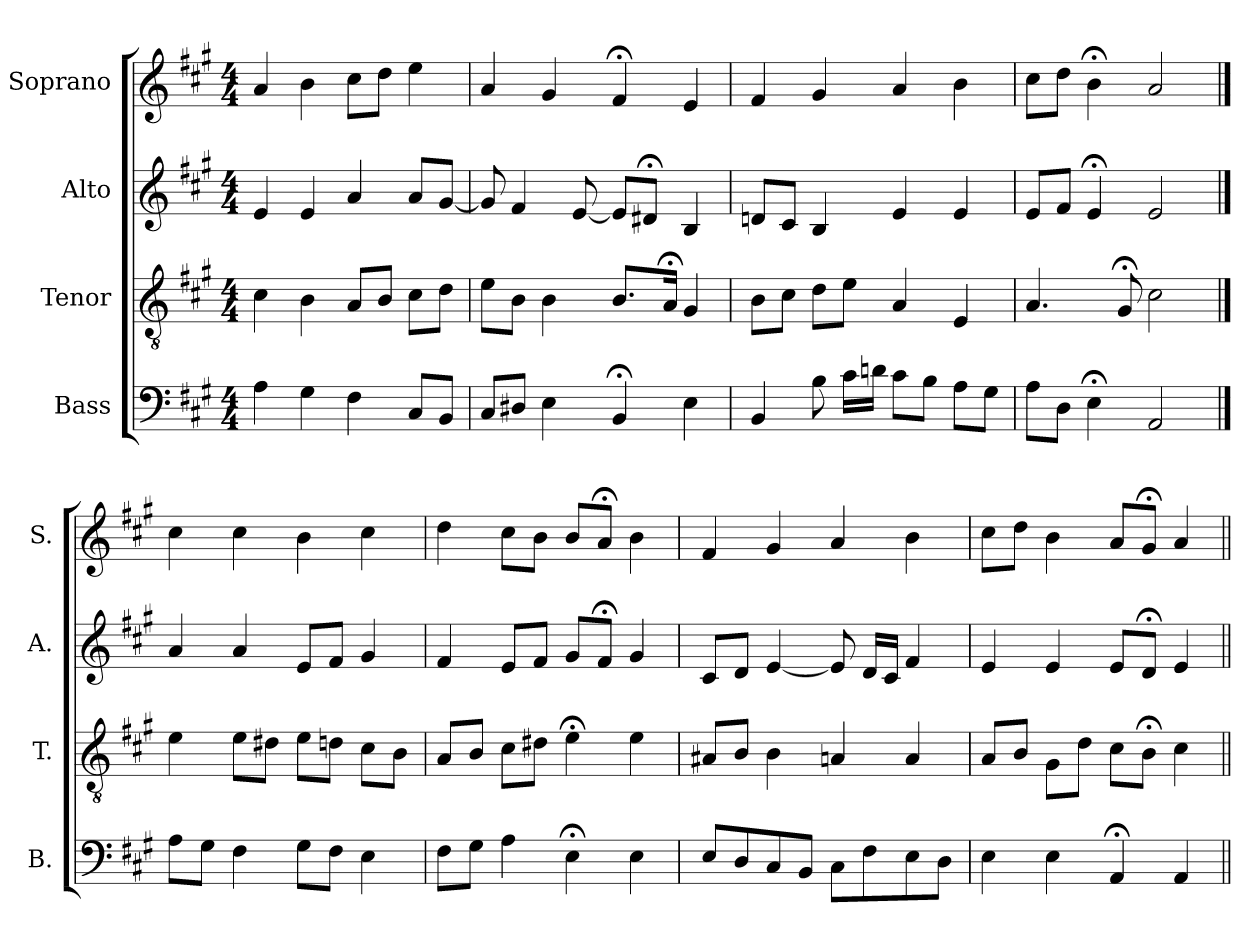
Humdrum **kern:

**kern	**kern	**kern	**kern
*part4	*part3	*part2	*part1
*staff4	*staff3	*staff2	*staff1
*I"Bass	*I"Tenor	*I"Alto	*I"Soprano
*I'B.	*I'T.	*I'A.	*I'S.
*clefF4	*clefGv2	*clefG2	*clefG2
*	*ITrd7c12	*	*
*k[f#c#g#]	*k[f#c#g#]	*k[f#c#g#]	*k[f#c#g#]
*A:	*A:	*A:	*A:
*M4/4	*M4/4	*M4/4	*M4/4
=1	=1	=1	=1
4A\	4C#\	4e/	4a/
4G#\	4BB\	4e/	4b\
4F#\	8AA/L	4a/	8cc#\L
.	8BB/J	.	8dd\J
8C#/L	8C#\L	8a/L	4ee\
8BB/J	8D\J	[8g#/J	.
=2	=2	=2	=2
8C#/L	8E\L	8g#/]	4a/
8D#X/J	8BB\J	4f#/	.
4E\	4BB\	.	4g#/
.	.	[8e/	.
4BB;</	8.BB/L	8e/L]	4f#;</
.	.	8d#X;</J	.
.	16AA;</Jk	.	.
4E\	4GG#/	4B/	4e/
=3	=3	=3	=3
4BB/	8BB\L	8dn/L	4f#/
.	8C#\J	8c#/J	.
8B\	8D\L	4B/	4g#/
16c#\LL	8E\J	.	.
16dn\JJ	.	.	.
8c#\L	4AA/	4e/	4a/
8B\J	.	.	.
8A\L	4EE/	4e/	4b\
8G#\J	.	.	.
=4	=4	=4	=4
8A\L	4.AA/	8e/L	8cc#\L
8D\J	.	8f#/J	8dd\J
4E;<\	.	4e;</	4b;<\
.	8GG#;</	.	.
2AA/	2C#\	2e/	2a/
!!LO:LB:g=z
==5	==5	==5	==5
8A\L	4E\	4a/	4cc#\
8G#\J	.	.	.
4F#\	8E\L	4a/	4cc#\
.	8D#X\J	.	.
8G#\L	8E\L	8e/L	4b\
8F#\J	8Dn\J	8f#/J	.
4E\	8C#\L	4g#/	4cc#\
.	8BB\J	.	.
=6	=6	=6	=6
8F#\L	8AA/L	4f#/	4dd\
8G#\J	8BB/J	.	.
4A\	8C#\L	8e/L	8cc#\L
.	8D#X\J	8f#/J	8b\J
4E;<\	4E;<\	8g#/L	8b/L
.	.	8f#;</J	8a;</J
4E\	4E\	4g#/	4b\
=7	=7	=7	=7
8E/L	8AA#X/L	8c#/L	4f#/
8D/	8BB/J	8d/J	.
8C#/	4BB\	[4e/	4g#/
8BB/J	.	.	.
8C#\L	4AAn/	8e/]	4a/
8F#\	.	16d/LL	.
.	.	16c#/JJ	.
8E\	4AA/	4f#/	4b\
8D\J	.	.	.
=8	=8	=8	=8
4E\	8AA/L	4e/	8cc#\L
.	8BB/J	.	8dd\J
4E\	8GG#\L	4e/	4b\
.	8D\J	.	.
4AA;</	8C#\L	8e/L	8a/L
.	8BB;<\J	8d;</J	8g#;</J
4AA/	4C#\	4e/	4a/
=||	=||	=||	=||
*-	*-	*-	*-
